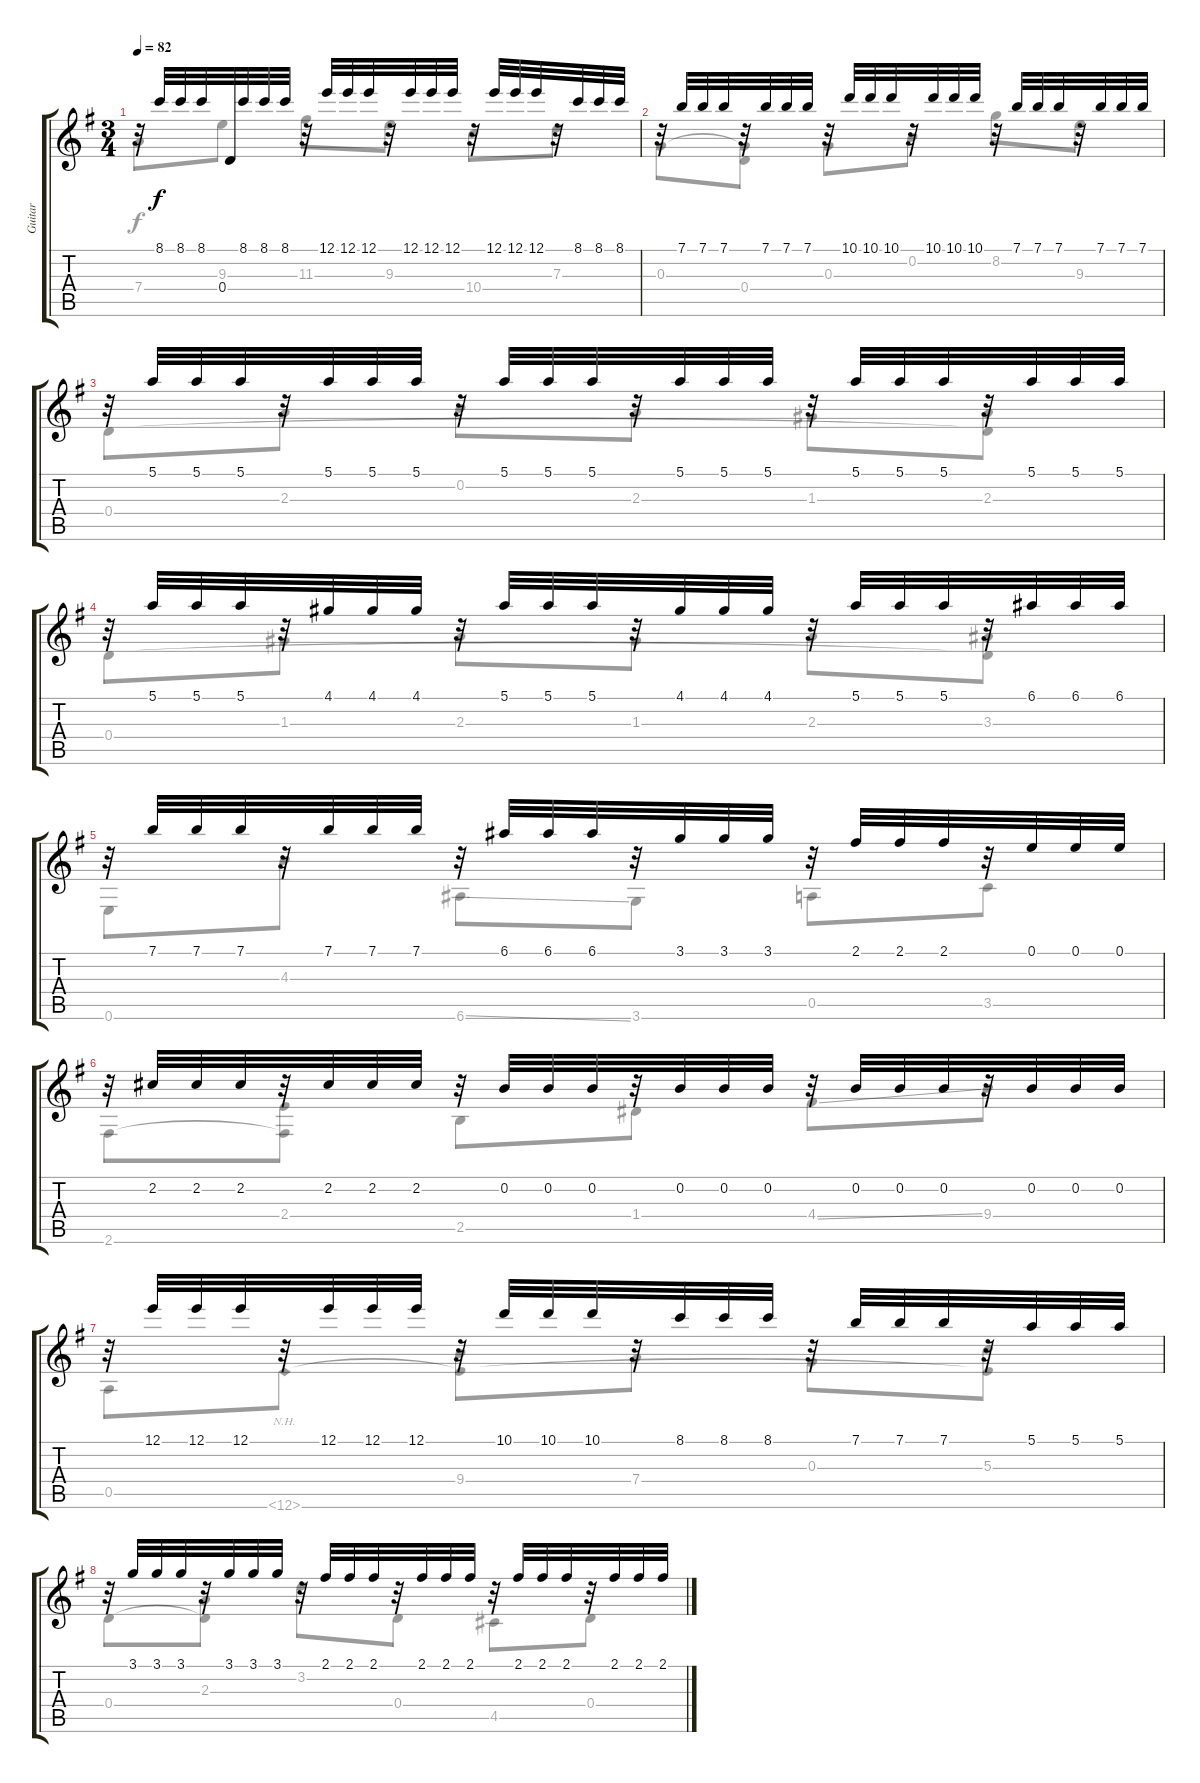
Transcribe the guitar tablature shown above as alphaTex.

\track ("Guitar" "Guitar") {instrument acousticguitarnylon}
\staff {score tabs}
\tuning (E4 B3 G3 D3 A2 E2) {hide}
\voice
\ts (3 4)
\tempo 82
\clef g2
\ks eminor
r.32{dy f} 8.1.32 8.1.32 8.1.32 0.4.32 8.1.32 8.1.32 8.1.32 r.32 12.1.32 12.1.32 12.1.32 r.32 12.1.32 12.1.32 12.1.32 r.32 12.1.32 12.1.32 12.1.32 r.32 8.1.32 8.1.32 8.1.32 |
r.32 7.1.32 7.1.32 7.1.32 r.32 7.1.32 7.1.32 7.1.32 r.32 10.1.32 10.1.32 10.1.32 r.32 10.1.32 10.1.32 10.1.32 r.32 7.1.32 7.1.32 7.1.32 r.32 7.1.32 7.1.32 7.1.32 |
r.32 5.1.32 5.1.32 5.1.32 r.32 5.1.32 5.1.32 5.1.32 r.32 5.1.32 5.1.32 5.1.32 r.32 5.1.32 5.1.32 5.1.32 r.32 5.1.32 5.1.32 5.1.32 r.32 5.1.32 5.1.32 5.1.32 |
r.32 5.1.32 5.1.32 5.1.32 r.32 4.1.32 4.1.32 4.1.32 r.32 5.1.32 5.1.32 5.1.32 r.32 4.1.32 4.1.32 4.1.32 r.32 5.1.32 5.1.32 5.1.32 r.32 6.1.32 6.1.32 6.1.32 |
r.32 7.1.32 7.1.32 7.1.32 r.32 7.1.32 7.1.32 7.1.32 r.32 6.1.32 6.1.32 6.1.32 r.32 3.1.32 3.1.32 3.1.32 r.32 2.1.32 2.1.32 2.1.32 r.32 0.1.32 0.1.32 0.1.32 |
r.32 2.2.32 2.2.32 2.2.32 r.32 2.2.32 2.2.32 2.2.32 r.32 0.2.32 0.2.32 0.2.32 r.32 0.2.32 0.2.32 0.2.32 r.32 0.2.32 0.2.32 0.2.32 r.32 0.2.32 0.2.32 0.2.32 |
r.32 12.1.32 12.1.32 12.1.32 r.32 12.1.32 12.1.32 12.1.32 r.32 10.1.32 10.1.32 10.1.32 r.32 8.1.32 8.1.32 8.1.32 r.32 7.1.32 7.1.32 7.1.32 r.32 5.1.32 5.1.32 5.1.32 |
r.32 3.1.32 3.1.32 3.1.32 r.32 3.1.32 3.1.32 3.1.32 r.32 2.1.32 2.1.32 2.1.32 r.32 2.1.32 2.1.32 2.1.32 r.32 2.1.32 2.1.32 2.1.32 r.32 2.1.32 2.1.32 2.1.32
\voice
\clef g2
\ottava regular
\simile none
\ks eminor
7.4.8{dy f} 9.3.8 11.3.8 9.3.8 10.4.8 7.3.8 |
0.3.8 (0.3{t} 0.4).8 0.3.8 0.2.8 8.2.8 9.3.8 |
0.4.8 2.3.8 0.2.8 2.3.8 1.3.8 (2.3 0.4{t}).8 |
0.4.8 1.3.8 2.3.8 1.3.8 2.3.8 (3.3 0.4{t}).8 |
0.6.8 4.3.8 6.6{ss}.8 3.6.8 0.5.8 3.5.8 |
2.6.8 (2.4 2.6{t}).8 2.5.8 1.4.8 4.4{ss}.8 9.4.8 |
0.5.8 12.6{nh}.8 (9.4 12.6{t}).8 7.4.8 0.3.8 (5.3 12.6{t}).8 |
0.4.8 (2.3 0.4{t}).8 3.2.8 0.4.8 4.5.8 0.4.8
